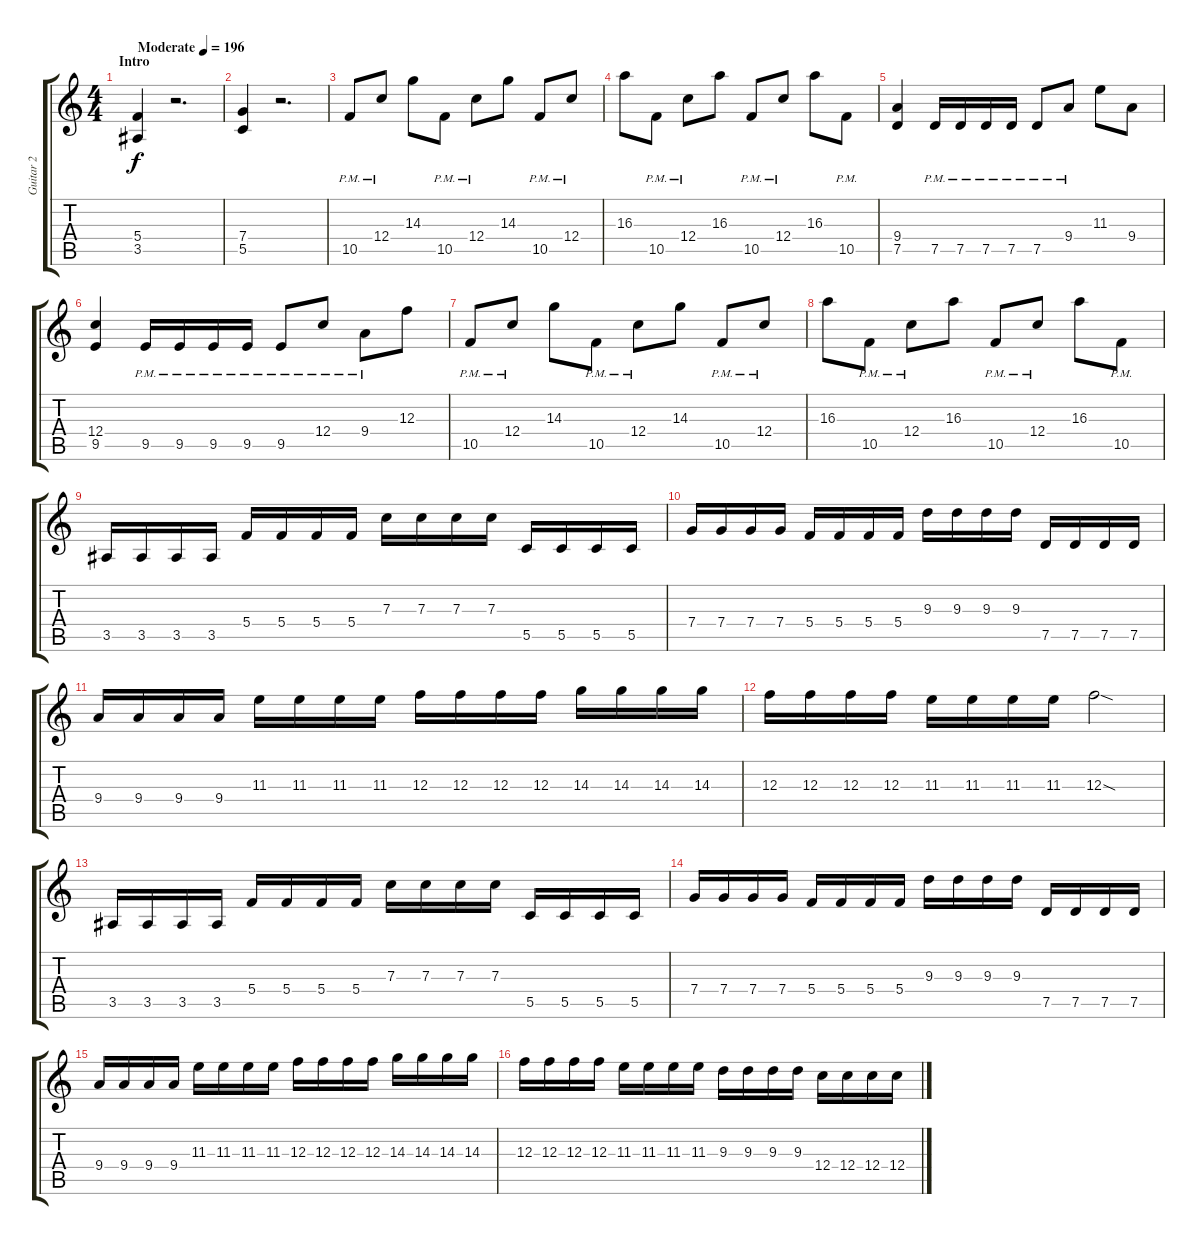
\track ("Guitar 2" "Guitar 2") {instrument distortionguitar}
\staff {score tabs}
\tuning (D4 A3 F3 C3 G2 D2) {hide}
\ts (4 4)
\section ("" "Intro")
\tempo (196 "Moderate")
\clef g2
\ks c
(5.4 3.5).4{dy f instrument distortionguitar} r.2{d} |
(7.4 5.5).4 r.2{d} |
10.5{pm}.8 12.4{pm}.8 14.3.8 10.5{pm}.8 12.4{pm}.8 14.3.8 10.5{pm}.8 12.4{pm}.8 |
16.3.8 10.5{pm}.8 12.4{pm}.8 16.3.8 10.5{pm}.8 12.4{pm}.8 16.3.8 10.5{pm}.8 |
(9.4 7.5).4 7.5{pm}.16 7.5{pm}.16 7.5{pm}.16 7.5{pm}.16 7.5{pm}.8 9.4{pm}.8 11.3.8 9.4.8 |
(12.4 9.5).4 9.5{pm}.16 9.5{pm}.16 9.5{pm}.16 9.5{pm}.16 9.5{pm}.8 12.4{pm}.8 9.4{pm}.8 12.3.8 |
10.5{pm}.8 12.4{pm}.8 14.3.8 10.5{pm}.8 12.4{pm}.8 14.3.8 10.5{pm}.8 12.4{pm}.8 |
16.3.8 10.5{pm}.8 12.4{pm}.8 16.3.8 10.5{pm}.8 12.4{pm}.8 16.3.8 10.5{pm}.8 |
3.5.16 3.5.16 3.5.16 3.5.16 5.4.16 5.4.16 5.4.16 5.4.16 7.3.16 7.3.16 7.3.16 7.3.16 5.5.16 5.5.16 5.5.16 5.5.16 |
7.4.16 7.4.16 7.4.16 7.4.16 5.4.16 5.4.16 5.4.16 5.4.16 9.3.16 9.3.16 9.3.16 9.3.16 7.5.16 7.5.16 7.5.16 7.5.16 |
9.4.16 9.4.16 9.4.16 9.4.16 11.3.16 11.3.16 11.3.16 11.3.16 12.3.16 12.3.16 12.3.16 12.3.16 14.3.16 14.3.16 14.3.16 14.3.16 |
12.3.16 12.3.16 12.3.16 12.3.16 11.3.16 11.3.16 11.3.16 11.3.16 12.3{sod}.2 |
3.5.16 3.5.16 3.5.16 3.5.16 5.4.16 5.4.16 5.4.16 5.4.16 7.3.16 7.3.16 7.3.16 7.3.16 5.5.16 5.5.16 5.5.16 5.5.16 |
7.4.16 7.4.16 7.4.16 7.4.16 5.4.16 5.4.16 5.4.16 5.4.16 9.3.16 9.3.16 9.3.16 9.3.16 7.5.16 7.5.16 7.5.16 7.5.16 |
9.4.16 9.4.16 9.4.16 9.4.16 11.3.16 11.3.16 11.3.16 11.3.16 12.3.16 12.3.16 12.3.16 12.3.16 14.3.16 14.3.16 14.3.16 14.3.16 |
12.3.16 12.3.16 12.3.16 12.3.16 11.3.16 11.3.16 11.3.16 11.3.16 9.3.16 9.3.16 9.3.16 9.3.16 12.4.16 12.4.16 12.4.16 12.4.16
